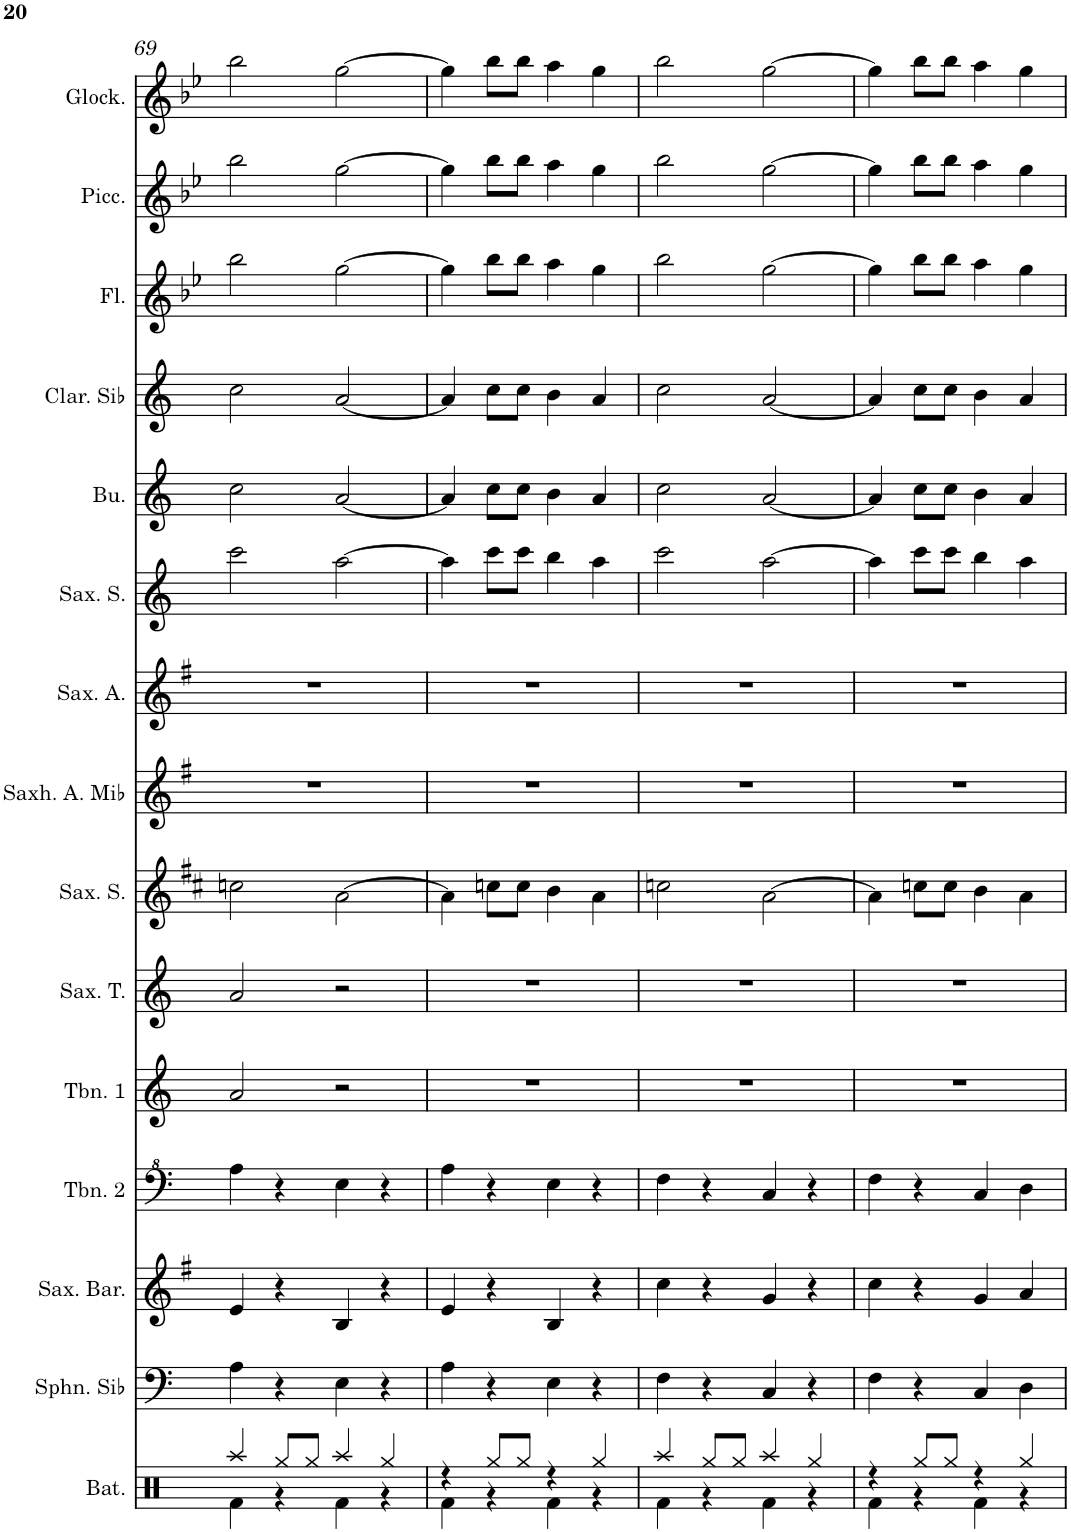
**kern	**kern	**kern	**kern	**kern	**kern	**kern	**kern	**kern	**kern	**kern	**kern	**kern	**kern	**kern
*part15	*part14	*part13	*part12	*part11	*part10	*part9	*part8	*part7	*part6	*part5	*part4	*part3	*part2	*part1
*staff15	*staff14	*staff13	*staff12	*staff11	*staff10	*staff9	*staff8	*staff7	*staff6	*staff5	*staff4	*staff3	*staff2	*staff1
*I"Batterie	*I"Sousaphone en Sib	*I"Saxophone Baryton	*I"Trombone 2	*I"Trombone 1	*I"Saxophone Ténor	*I"Saxophone soprano	*I"Saxhorn Alto en Mib	*I"Saxophone Alto	*I"Saxophone Soprano	*I"Bugle	*I"Clarinette en Sib	*I"Flûte	*I"Piccolo	*I"Glockenspiel
*I'Bat.	*I'Sphn. Sib	*I'Sax. Bar.	*I'Tbn. 2	*I'Tbn. 1	*I'Sax. T.	*I'Sax. S.	*I'Saxh. A. Mib	*I'Sax. A.	*I'Sax. S.	*I'Bu.	*I'Clar. Sib	*I'Fl.	*I'Picc.	*I'Glock.
!!LO:PB:g=z
*clefX	*clefF4	*clefG2	*clefF^4	*clefG2	*clefG2	*clefG2	*clefG2	*clefG2	*clefG2	*clefG2	*clefG2	*clefG2	*clefG2	*clefG2
*	*Trd8c14	*Trd12c21	*Trd8c14	*Trd8c14	*Trd8c14	*Trd1c2	*Trd5c9	*Trd5c9	*Trd1c2	*Trd1c2	*Trd1c2	*	*Trd-7c-12	*Trd-14c-24
*k[]	*k[]	*k[f#]	*k[]	*k[]	*k[]	*k[f#c#]	*k[f#]	*k[f#]	*k[]	*k[]	*k[]	*k[b-e-]	*k[b-e-]	*k[b-e-]
*M2/2	*M2/2	*M2/2	*M2/2	*M2/2	*M2/2	*M2/2	*M2/2	*M2/2	*M2/2	*M2/2	*M2/2	*M2/2	*M2/2	*M2/2
*met(c|)	*met(c|)	*met(c|)	*met(c|)	*met(c|)	*met(c|)	*met(c|)	*met(c|)	*met(c|)	*met(c|)	*met(c|)	*met(c|)	*met(c|)	*met(c|)	*met(c|)
=69	=69	=69	=69	=69	=69	=69	=69	=69	=69	=69	=69	=69	=69	=69
*^	*	*	*	*	*	*	*	*	*	*	*	*	*	*
4Raa/	4Rf\	4A\	4e/	4a\	2a/	2a/	2ccn\	1r	1r	2ccc\	2cc\	2cc\	2bb-\	2bb-\	2bb-\
8Rgg/L	4r	4r	4r	4r	.	.	.	.	.	.	.	.	.	.	.
8Rgg/J	.	.	.	.	.	.	.	.	.	.	.	.	.	.	.
4Raa/	4Rf\	4E\	4B/	4e\	2r	2r	[2a\	.	.	[2aa\	[2a/	[2a/	[2gg\	[2gg\	[2gg\
4Rgg/	4r	4r	4r	4r	.	.	.	.	.	.	.	.	.	.	.
=70	=70	=70	=70	=70	=70	=70	=70	=70	=70	=70	=70	=70	=70	=70	=70
4r	4Rf\	4A\	4e/	4a\	1r	1r	4a\]	1r	1r	4aa\]	4a/]	4a/]	4gg\]	4gg\]	4gg\]
8Rgg/L	4r	4r	4r	4r	.	.	8ccn\L	.	.	8ccc\L	8cc\L	8cc\L	8bb-\L	8bb-\L	8bb-\L
8Rgg/J	.	.	.	.	.	.	8cc\J	.	.	8ccc\J	8cc\J	8cc\J	8bb-\J	8bb-\J	8bb-\J
4r	4Rf\	4E\	4B/	4e\	.	.	4b\	.	.	4bb\	4b\	4b\	4aa\	4aa\	4aa\
4Rgg/	4r	4r	4r	4r	.	.	4a\	.	.	4aa\	4a/	4a/	4gg\	4gg\	4gg\
=71	=71	=71	=71	=71	=71	=71	=71	=71	=71	=71	=71	=71	=71	=71	=71
4Raa/	4Rf\	4F\	4cc\	4f\	1r	1r	2ccn\	1r	1r	2ccc\	2cc\	2cc\	2bb-\	2bb-\	2bb-\
8Rgg/L	4r	4r	4r	4r	.	.	.	.	.	.	.	.	.	.	.
8Rgg/J	.	.	.	.	.	.	.	.	.	.	.	.	.	.	.
4Raa/	4Rf\	4C/	4g/	4c/	.	.	[2a\	.	.	[2aa\	[2a/	[2a/	[2gg\	[2gg\	[2gg\
4Rgg/	4r	4r	4r	4r	.	.	.	.	.	.	.	.	.	.	.
=72	=72	=72	=72	=72	=72	=72	=72	=72	=72	=72	=72	=72	=72	=72	=72
4r	4Rf\	4F\	4cc\	4f\	1r	1r	4a\]	1r	1r	4aa\]	4a/]	4a/]	4gg\]	4gg\]	4gg\]
8Rgg/L	4r	4r	4r	4r	.	.	8ccn\L	.	.	8ccc\L	8cc\L	8cc\L	8bb-\L	8bb-\L	8bb-\L
8Rgg/J	.	.	.	.	.	.	8cc\J	.	.	8ccc\J	8cc\J	8cc\J	8bb-\J	8bb-\J	8bb-\J
4r	4Rf\	4C/	4g/	4c/	.	.	4b\	.	.	4bb\	4b\	4b\	4aa\	4aa\	4aa\
4Rgg/	4r	4D\	4a/	4d\	.	.	4a\	.	.	4aa\	4a/	4a/	4gg\	4gg\	4gg\
*v	*v	*	*	*	*	*	*	*	*	*	*	*	*	*	*
=	=	=	=	=	=	=	=	=	=	=	=	=	=	=
*-	*-	*-	*-	*-	*-	*-	*-	*-	*-	*-	*-	*-	*-	*-
